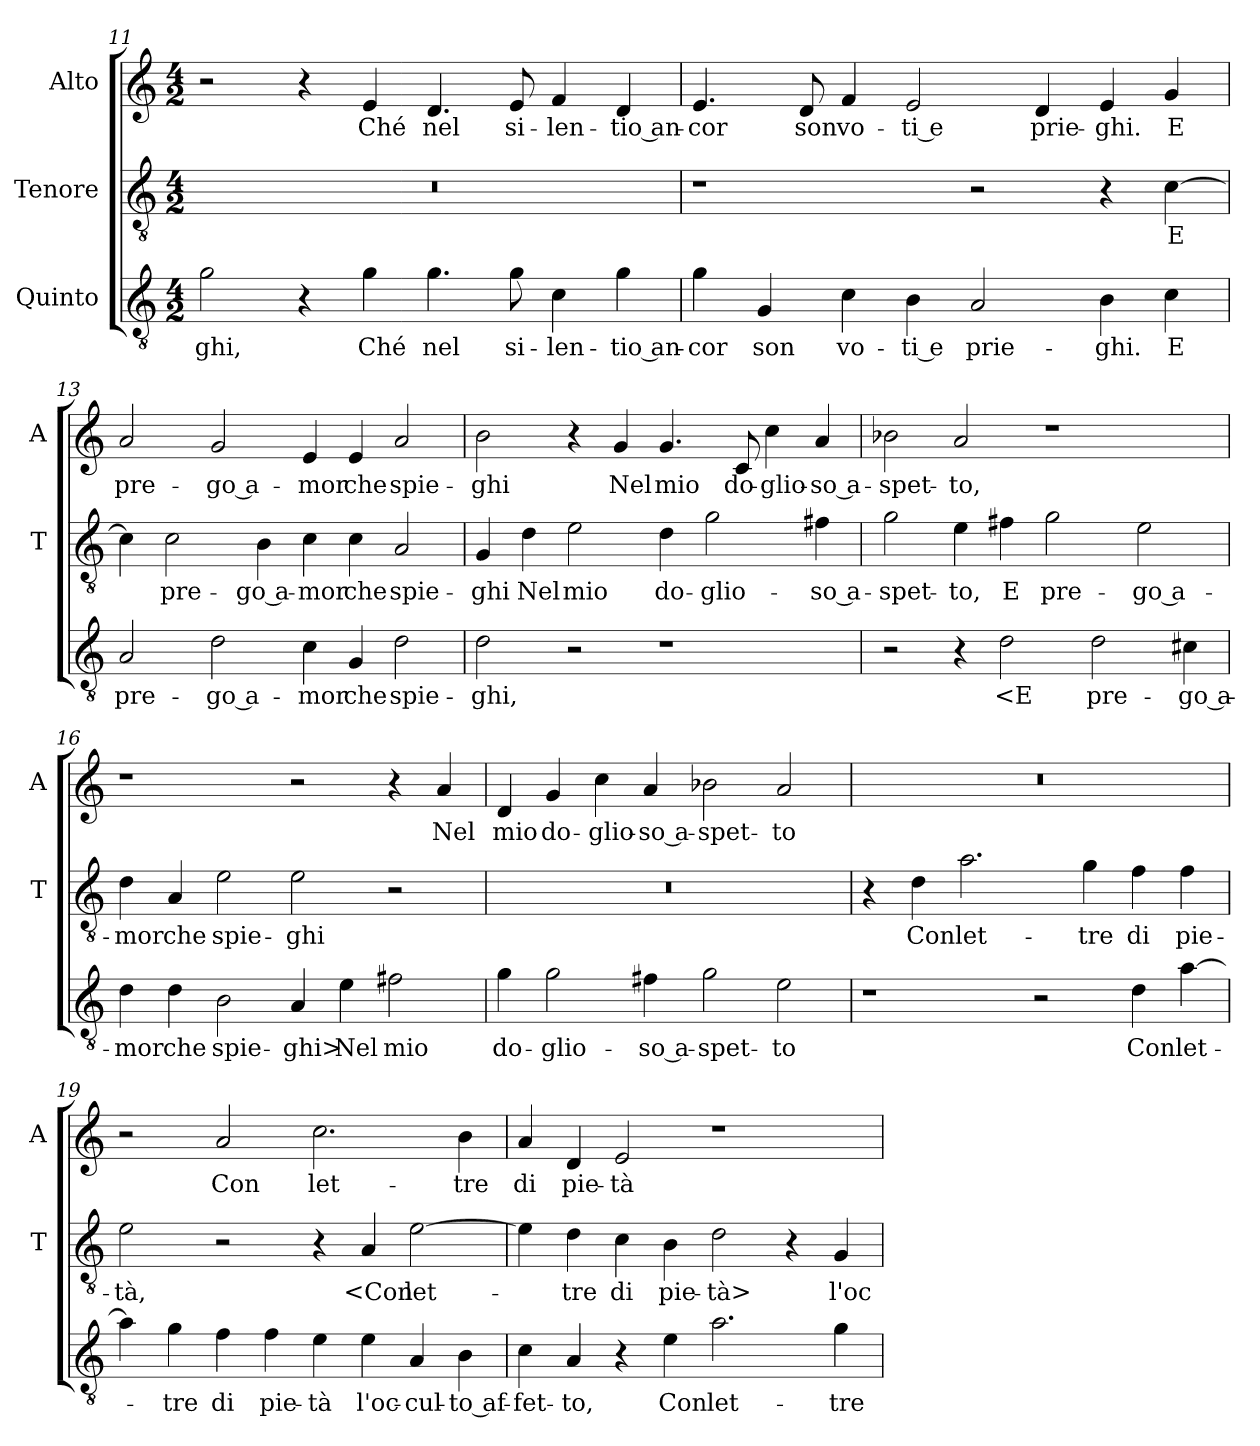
**kern	**text	**kern	**text	**kern	**text
*part3	*part3	*part2	*part2	*part1	*part1
*staff3	*staff3	*staff2	*staff2	*staff1	*staff1
*I"Quinto	*	*I"Tenore	*	*I"Alto	*
*	*	*I'T	*	*I'A	*
*clefGv2	*	*clefGv2	*	*clefG2	*
*k[]	*	*k[]	*	*k[]	*
*C:	*	*C:	*	*C:	*
*M4/2	*	*M4/2	*	*M4/2	*
=11	=11	=11	=11	=11	=11
2g	-ghi,	0r	.	2r	.
4r	.	.	.	4r	.
4g	Ché	.	.	4e	Ché
4.g	nel	.	.	4.d	nel
8g	si-	.	.	8e	si-
4c	-len-	.	.	4f	-len-
4g	-tio an-	.	.	4d	-tio an-
=12	=12	=12	=12	=12	=12
4g	-cor	1r	.	4.e	-cor
4G	son	.	.	.	.
.	.	.	.	8d	son
4c	vo-	.	.	4f	vo-
4B	-ti e	.	.	2e	-ti e
2A	prie-	2r	.	.	.
.	.	.	.	4d	prie-
4B	-ghi.	4r	.	4e	-ghi.
4c	E	[4c	E	4g	E
=13	=13	=13	=13	=13	=13
2A	pre-	4c]	.	2a	pre-
.	.	2c	pre-	.	.
2d	-go a-	.	.	2g	-go a-
.	.	4B	-go a-	.	.
4c	-mor	4c	-mor	4e	-mor
4G	che	4c	che	4e	che
2d	spie-	2A	spie-	2a	spie-
=14	=14	=14	=14	=14	=14
2d	-ghi,	4G	-ghi	2b	-ghi
.	.	4d	Nel	.	.
2r	.	2e	mio	4r	.
.	.	.	.	4g	Nel
1r	.	4d	do-	4.g	mio
.	.	2g	-glio-	.	.
.	.	.	.	8c	do-
.	.	.	.	4cc	-glio-
.	.	4f#X	-so a-	4a	-so a-
=15	=15	=15	=15	=15	=15
2r	.	2g	-spet-	2b-X	-spet-
4r	.	4e	-to,	2a	-to,
2d	<E	4f#X	E	.	.
.	.	2g	pre-	1r	.
2d	pre-	.	.	.	.
.	.	2e	-go a-	.	.
4c#X	-go a-	.	.	.	.
=16	=16	=16	=16	=16	=16
4d	-mor	4d	-mor	1r	.
4d	che	4A	che	.	.
2B	spie-	2e	spie-	.	.
4A	-ghi>	2e	-ghi	2r	.
4e	Nel	.	.	.	.
2f#X	mio	2r	.	4r	.
.	.	.	.	4a	Nel
=17	=17	=17	=17	=17	=17
4g	do-	0r	.	4d	mio
2g	-glio-	.	.	4g	do-
.	.	.	.	4cc	-glio-
4f#X	-so a-	.	.	4a	-so a-
2g	-spet-	.	.	2b-X	-spet-
2e	-to	.	.	2a	-to
=18	=18	=18	=18	=18	=18
1r	.	4r	.	0r	.
.	.	4d	Con	.	.
.	.	2.a	let-	.	.
2r	.	.	.	.	.
.	.	4g	-tre	.	.
4d	Con	4f	di	.	.
[4a	let-	4f	pie-	.	.
=19	=19	=19	=19	=19	=19
4a]	.	2e	-tà,	2r	.
4g	-tre	.	.	.	.
4f	di	2r	.	2a	Con
4f	pie-	.	.	.	.
4e	-tà	4r	.	2.cc	let-
4e	l'oc-	4A	<Con	.	.
4A	-cul-	[2e	let-	.	.
4B	-to af-	.	.	4b	-tre
=20	=20	=20	=20	=20	=20
4c	-fet-	4e]	.	4a	di
4A	-to,	4d	-tre	4d	pie-
4r	.	4c	di	2e	-tà
4e	Con	4B	pie-	.	.
2.a	let-	2d	-tà>	1r	.
.	.	4r	.	.	.
4g	-tre	4G	l'oc-	.	.
=	=	=	=	=	=
*-	*-	*-	*-	*-	*-
